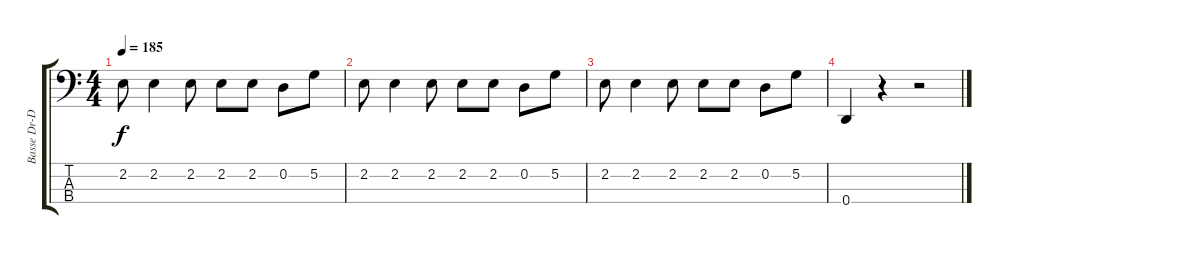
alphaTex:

\track ("Basse Dr-D" "Basse Dr-D") {instrument slapbass2}
\staff {score tabs}
\tuning (G2 D2 A1 D1) {hide}
\ts (4 4)
\tempo 185
\clef f4
\ks c
2.2.8{dy f} 2.2.4 2.2.8 2.2.8 2.2.8 0.2.8 5.2.8 |
2.2.8 2.2.4 2.2.8 2.2.8 2.2.8 0.2.8 5.2.8 |
2.2.8 2.2.4 2.2.8 2.2.8 2.2.8 0.2.8 5.2.8 |
0.4.4 r.4 r.2
